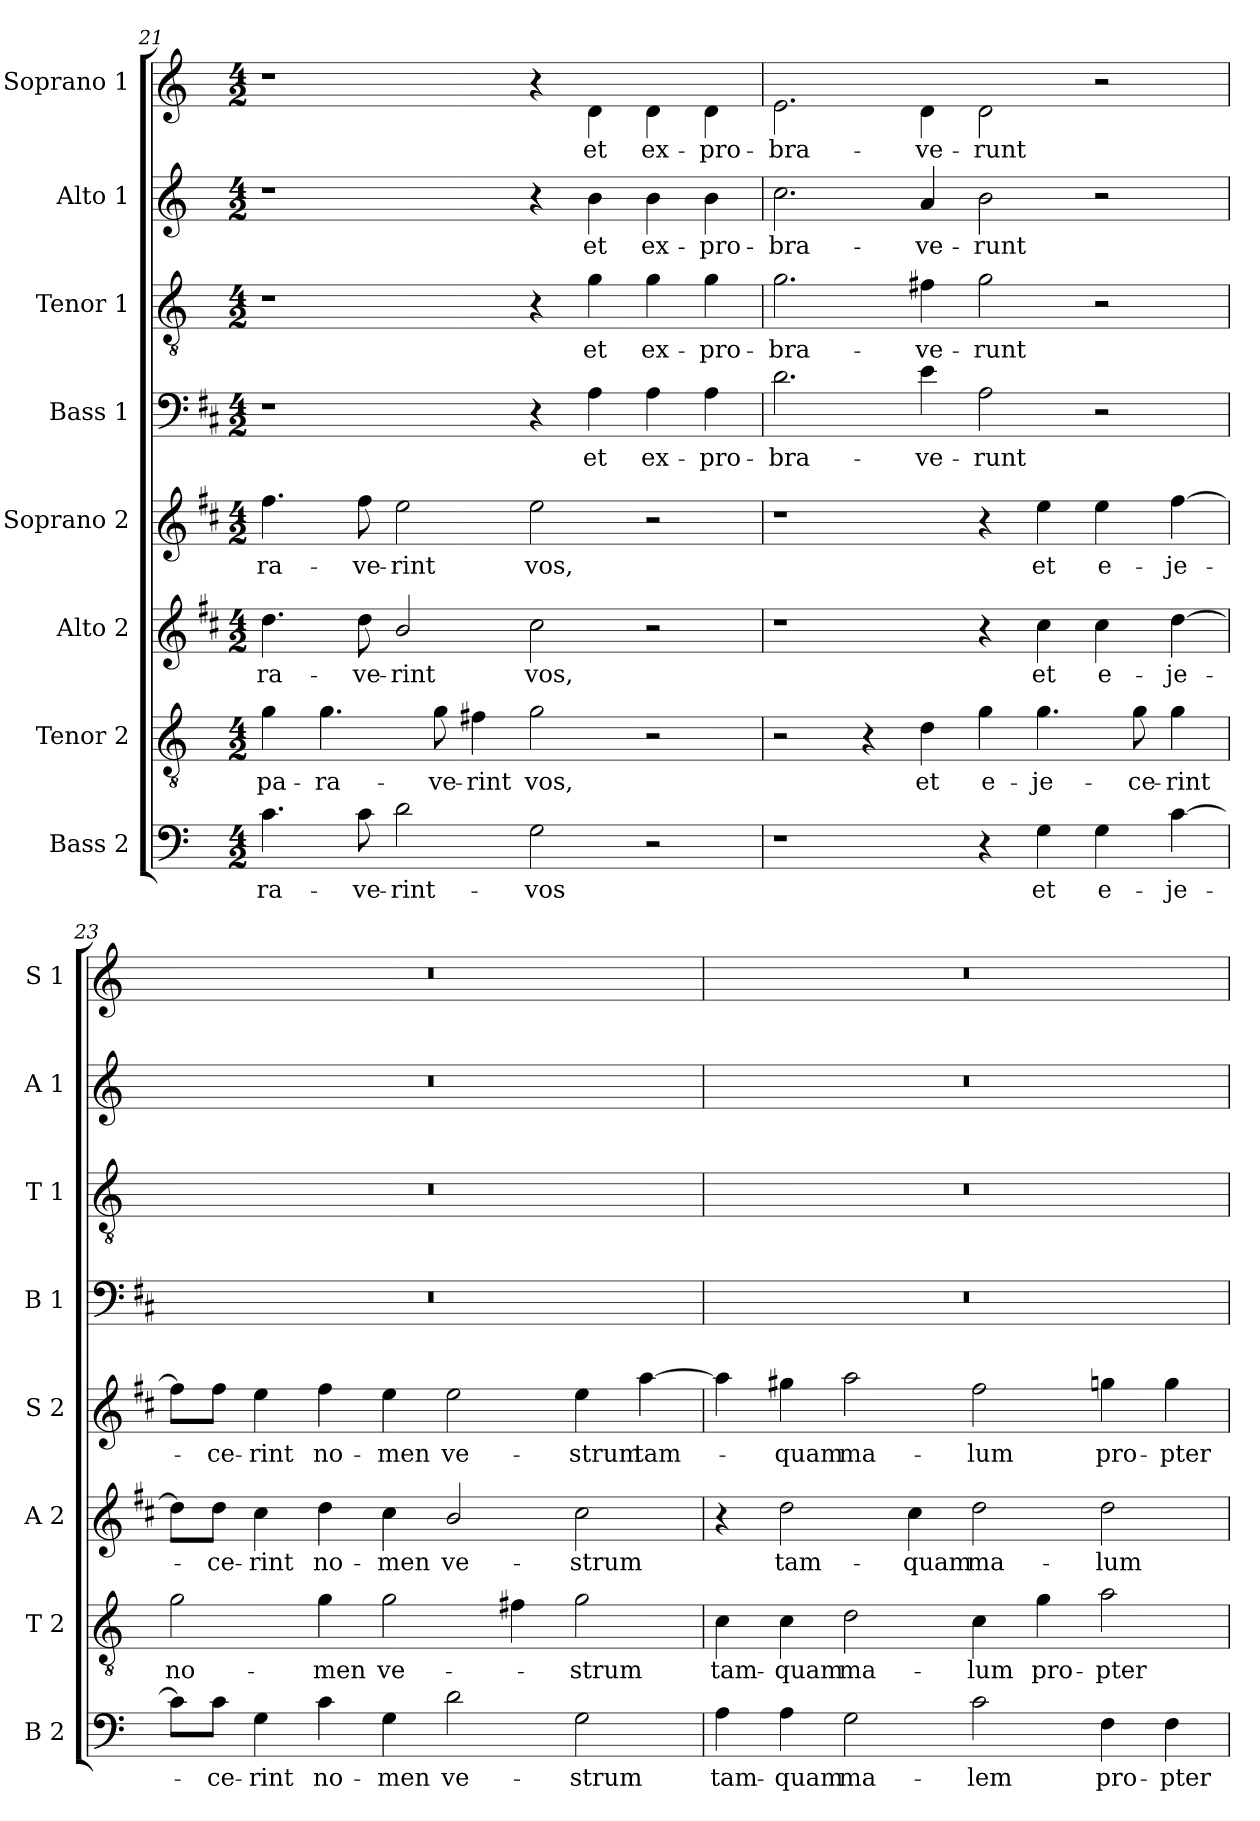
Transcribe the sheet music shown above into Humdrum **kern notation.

**kern	**text	**kern	**text	**kern	**text	**kern	**text	**kern	**text	**kern	**text	**kern	**text	**kern	**text
*part8	*part8	*part7	*part7	*part6	*part6	*part5	*part5	*part4	*part4	*part3	*part3	*part2	*part2	*part1	*part1
*staff8	*staff8	*staff7	*staff7	*staff6	*staff6	*staff5	*staff5	*staff4	*staff4	*staff3	*staff3	*staff2	*staff2	*staff1	*staff1
*I"Bass 2	*	*I"Tenor 2	*	*I"Alto 2	*	*I"Soprano 2	*	*I"Bass 1	*	*I"Tenor 1	*	*I"Alto 1	*	*I"Soprano 1	*
*I'B 2	*	*I'T 2	*	*I'A 2	*	*I'S 2	*	*I'B 1	*	*I'T 1	*	*I'A 1	*	*I'S 1	*
!!LO:LB:g=z
*clefF4	*	*clefGv2	*	*clefG2	*	*clefG2	*	*clefF4	*	*clefGv2	*	*clefG2	*	*clefG2	*
*	*	*	*	*ITrd1c2	*	*ITrd1c2	*	*ITrd1c2	*	*	*	*	*	*ITrd-7c-12	*
*k[]	*	*k[]	*	*k[]	*	*k[]	*	*k[]	*	*k[]	*	*k[]	*	*k[]	*
*C:	*	*C:	*	*C:	*	*C:	*	*C:	*	*C:	*	*C:	*	*C:	*
*M4/2	*	*M4/2	*	*M4/2	*	*M4/2	*	*M4/2	*	*M4/2	*	*M4/2	*	*M4/2	*
=21	=21	=21	=21	=21	=21	=21	=21	=21	=21	=21	=21	=21	=21	=21	=21
4.c\	-ra-	4g\	-pa-	4.cc\	-ra-	4.ee\	-ra-	1r	.	1r	.	1r	.	1r	.
.	.	4.g\	-ra-	.	.	.	.	.	.	.	.	.	.	.	.
8c\	-ve-	.	.	8cc\	-ve-	8ee\	-ve-	.	.	.	.	.	.	.	.
2d\	-rint-	.	.	2a/	-rint	2dd\	-rint	.	.	.	.	.	.	.	.
.	.	8g\	-ve-	.	.	.	.	.	.	.	.	.	.	.	.
.	.	4f#X\	-rint	.	.	.	.	.	.	.	.	.	.	.	.
2G\	-vos	2g\	vos,	2b\	vos,	2dd\	vos,	4r	.	4r	.	4r	.	4r	.
.	.	.	.	.	.	.	.	4G\	et	4g\	et	4b\	et	4dd\	et
2r	.	2r	.	2r	.	2r	.	4G\	ex-	4g\	ex-	4b\	ex-	4dd\	ex-
.	.	.	.	.	.	.	.	4G\	-pro-	4g\	-pro-	4b\	-pro-	4dd\	-pro-
=22	=22	=22	=22	=22	=22	=22	=22	=22	=22	=22	=22	=22	=22	=22	=22
1r	.	2r	.	1r	.	1r	.	2.c\	-bra-	2.g\	-bra-	2.cc\	-bra-	2.ee\	-bra-
.	.	4r	.	.	.	.	.	.	.	.	.	.	.	.	.
.	.	4d\	et	.	.	.	.	4d\	-ve-	4f#X\	-ve-	4a/	-ve-	4dd\	-ve-
4r	.	4g\	e-	4r	.	4r	.	2G\	-runt	2g\	-runt	2b\	-runt	2dd\	-runt
4G\	et	4.g\	-je-	4b\	et	4dd\	et	.	.	.	.	.	.	.	.
4G\	e-	.	.	4b\	e-	4dd\	e-	2r	.	2r	.	2r	.	2r	.
.	.	8g\	-ce-	.	.	.	.	.	.	.	.	.	.	.	.
[>4c\	-je-	4g\	-rint	[4cc\	-je-	[>4ee\	-je-	.	.	.	.	.	.	.	.
=23	=23	=23	=23	=23	=23	=23	=23	=23	=23	=23	=23	=23	=23	=23	=23
8c\L]	.	2g\	no-	8cc\L]	.	8ee\L]	.	0r	.	0r	.	0r	.	0r	.
8c\J	-ce-	.	.	8cc\J	-ce-	8ee\J	-ce-	.	.	.	.	.	.	.	.
4G\	-rint	.	.	4b\	-rint	4dd\	-rint	.	.	.	.	.	.	.	.
4c\	no-	4g\	-men	4cc\	no-	4ee\	no-	.	.	.	.	.	.	.	.
4G\	-men	2g\	ve-	4b\	-men	4dd\	-men	.	.	.	.	.	.	.	.
2d\	ve-	.	.	2a/	ve-	2dd\	ve-	.	.	.	.	.	.	.	.
.	.	4f#X\	.	.	.	.	.	.	.	.	.	.	.	.	.
2G\	-strum	2g\	-strum	2b\	-strum	4dd\	-strum	.	.	.	.	.	.	.	.
.	.	.	.	.	.	[>4gg\	tam-	.	.	.	.	.	.	.	.
=24	=24	=24	=24	=24	=24	=24	=24	=24	=24	=24	=24	=24	=24	=24	=24
4A\	tam-	4c\	tam-	4r	.	4gg\]	.	0r	.	0r	.	0r	.	0r	.
4A\	-quam	4c\	-quam	2cc\	tam-	4ff#X\	-quam	.	.	.	.	.	.	.	.
2G\	ma-	2d\	ma-	.	.	2gg\	ma-	.	.	.	.	.	.	.	.
.	.	.	.	4b\	-quam	.	.	.	.	.	.	.	.	.	.
2c\	-lem	4c\	-lum	2cc\	ma-	2ee\	-lum	.	.	.	.	.	.	.	.
.	.	4g\	pro-	.	.	.	.	.	.	.	.	.	.	.	.
4F\	pro-	2a\	-pter	2cc\	-lum	4ffn\	pro-	.	.	.	.	.	.	.	.
4F\	-pter	.	.	.	.	4ff\	-pter	.	.	.	.	.	.	.	.
=	=	=	=	=	=	=	=	=	=	=	=	=	=	=	=
*-	*-	*-	*-	*-	*-	*-	*-	*-	*-	*-	*-	*-	*-	*-	*-
